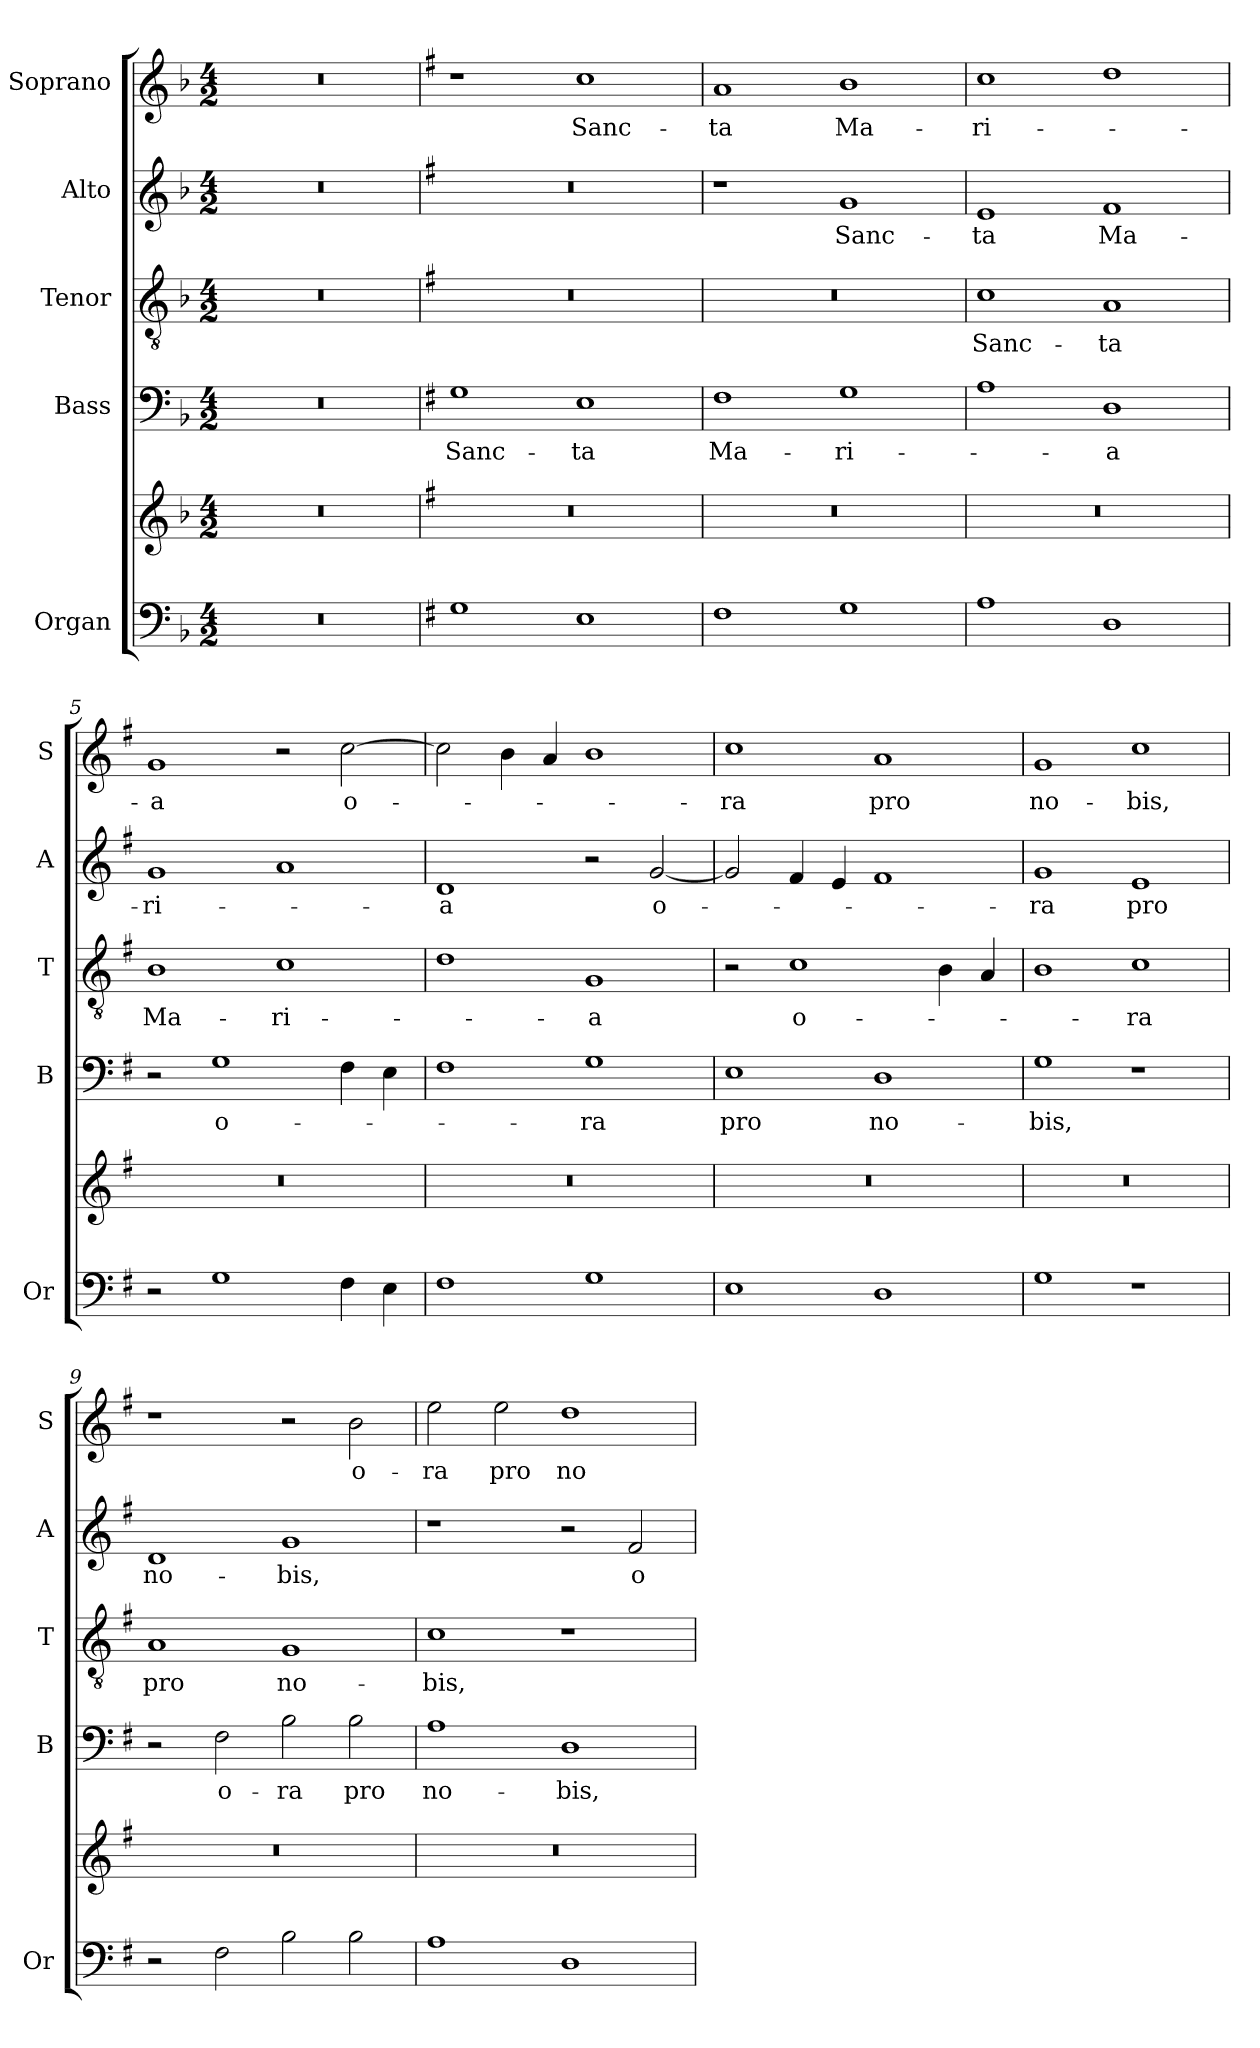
**kern	**kern	**kern	**text	**kern	**text	**kern	**text	**kern	**text
*part5	*part5	*part4	*part4	*part3	*part3	*part2	*part2	*part1	*part1
*staff6	*staff5	*staff4	*staff4	*staff3	*staff3	*staff2	*staff2	*staff1	*staff1
*I"Organ	*	*I"Bass	*	*I"Tenor	*	*I"Alto	*	*I"Soprano	*
*I'Or	*	*I'B	*	*I'T	*	*I'A	*	*I'S	*
*clefF4	*clefG2	*clefF4	*	*clefGv2	*	*clefG2	*	*clefG2	*
*k[b-]	*k[b-]	*k[b-]	*	*k[b-]	*	*k[b-]	*	*k[b-]	*
*F:	*F:	*F:	*	*F:	*	*F:	*	*F:	*
*M4/2	*M4/2	*M4/2	*	*M4/2	*	*M4/2	*	*M4/2	*
=1	=1	=1	=1	=1	=1	=1	=1	=1	=1
0r	0r	0r	.	0r	.	0r	.	0r	.
=2	=2	=2	=2	=2	=2	=2	=2	=2	=2
*k[f#]	*k[f#]	*k[f#]	*	*k[f#]	*	*k[f#]	*	*k[f#]	*
*G:	*G:	*G:	*	*G:	*	*G:	*	*G:	*
!	!	!	!LO:LY:b	!	!	!	!	!	!
1G	0r	1G	Sanc-	0r	.	0r	.	1r	.
!	!	!	!LO:LY:b	!	!	!	!	!	!LO:LY:b
1E	.	1E	-ta	.	.	.	.	1cc	Sanc-
=3	=3	=3	=3	=3	=3	=3	=3	=3	=3
!	!	!	!LO:LY:b	!	!	!	!	!	!LO:LY:b
1F#	0r	1F#	Ma-	0r	.	1r	.	1a	-ta
!	!	!	!LO:LY:b	!	!	!	!LO:LY:b	!	!LO:LY:b
1G	.	1G	-ri-	.	.	1g	Sanc-	1b	Ma-
=4	=4	=4	=4	=4	=4	=4	=4	=4	=4
!	!	!	!	!	!LO:LY:b	!	!LO:LY:b	!	!LO:LY:b
1A	0r	1A	.	1c	Sanc-	1e	-ta	1cc	-ri-
!	!	!	!LO:LY:b	!	!LO:LY:b	!	!LO:LY:b	!	!
1D	.	1D	-a	1A	-ta	1f#	Ma-	1dd	.
=5	=5	=5	=5	=5	=5	=5	=5	=5	=5
!	!	!	!	!	!LO:LY:b	!	!LO:LY:b	!	!LO:LY:b
2r	0r	2r	.	1B	Ma-	1g	-ri-	1g	-a
!	!	!	!LO:LY:b	!	!	!	!	!	!
1G	.	1G	o-	.	.	.	.	.	.
!	!	!	!	!	!LO:LY:b	!	!	!	!
.	.	.	.	1c	-ri-	1a	.	2r	.
!	!	!	!	!	!	!	!	!	!LO:LY:b
4F#\	.	4F#\	.	.	.	.	.	[2cc\	o-
4E\	.	4E\	.	.	.	.	.	.	.
!!LO:LB:g=z
=6	=6	=6	=6	=6	=6	=6	=6	=6	=6
!	!	!	!	!	!	!	!LO:LY:b	!	!
1F#	0r	1F#	.	1d	.	1d	-a	2cc\]	.
.	.	.	.	.	.	.	.	4b\	.
.	.	.	.	.	.	.	.	4a/	.
!	!	!	!LO:LY:b	!	!LO:LY:b	!	!	!	!
1G	.	1G	-ra	1G	-a	2r	.	1b	.
!	!	!	!	!	!	!	!LO:LY:b	!	!
.	.	.	.	.	.	[2g/	o-	.	.
=7	=7	=7	=7	=7	=7	=7	=7	=7	=7
!	!	!	!LO:LY:b	!	!	!	!	!	!LO:LY:b
1E	0r	1E	pro	2r	.	2g/]	.	1cc	-ra
!	!	!	!	!	!LO:LY:b	!	!	!	!
.	.	.	.	1c	o-	4f#/	.	.	.
.	.	.	.	.	.	4e/	.	.	.
!	!	!	!LO:LY:b	!	!	!	!	!	!LO:LY:b
1D	.	1D	no-	.	.	1f#	.	1a	pro
.	.	.	.	4B\	.	.	.	.	.
.	.	.	.	4A/	.	.	.	.	.
=8	=8	=8	=8	=8	=8	=8	=8	=8	=8
!	!	!	!LO:LY:b	!	!	!	!LO:LY:b	!	!LO:LY:b
1G	0r	1G	-bis,	1B	.	1g	-ra	1g	no-
!	!	!	!	!	!LO:LY:b	!	!LO:LY:b	!	!LO:LY:b
1r	.	1r	.	1c	-ra	1e	pro	1cc	-bis,
=9	=9	=9	=9	=9	=9	=9	=9	=9	=9
!	!	!	!	!	!LO:LY:b	!	!LO:LY:b	!	!
2r	0r	2r	.	1A	pro	1d	no-	1r	.
!	!	!	!LO:LY:b	!	!	!	!	!	!
2F#\	.	2F#\	o-	.	.	.	.	.	.
!	!	!	!LO:LY:b	!	!LO:LY:b	!	!LO:LY:b	!	!
2B\	.	2B\	-ra	1G	no-	1g	-bis,	2r	.
!	!	!	!LO:LY:b	!	!	!	!	!	!LO:LY:b
2B\	.	2B\	pro	.	.	.	.	2b\	o-
=10	=10	=10	=10	=10	=10	=10	=10	=10	=10
!	!	!	!LO:LY:b	!	!LO:LY:b	!	!	!	!LO:LY:b
1A	0r	1A	no-	1c	-bis,	1r	.	2ee\	-ra
!	!	!	!	!	!	!	!	!	!LO:LY:b
.	.	.	.	.	.	.	.	2ee\	pro
!	!	!	!LO:LY:b	!	!	!	!	!	!LO:LY:b
1D	.	1D	-bis,	1r	.	2r	.	1dd	no-
!	!	!	!	!	!	!	!LO:LY:b	!	!
.	.	.	.	.	.	2f#/	o-	.	.
=	=	=	=	=	=	=	=	=	=
*-	*-	*-	*-	*-	*-	*-	*-	*-	*-
